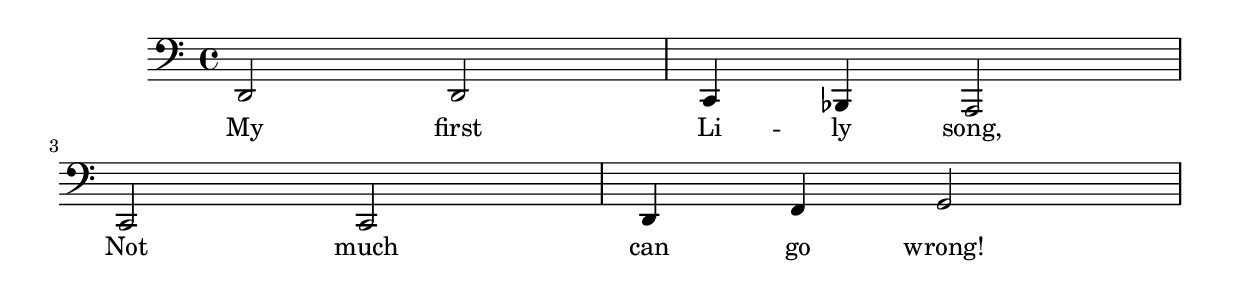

%% A simple song in LilyPond
<<
  \relative {
    \clef bass
    d,2 d c4 bes a2 \break
    c2 c d4 f g2
  }
  \addlyrics {
    My first Li -- ly song,
    Not much can go wrong!
  }
>>

%% Optional helper for automatic updating by convert-ly.  May be omitted.
\version "2.12.0"
    
